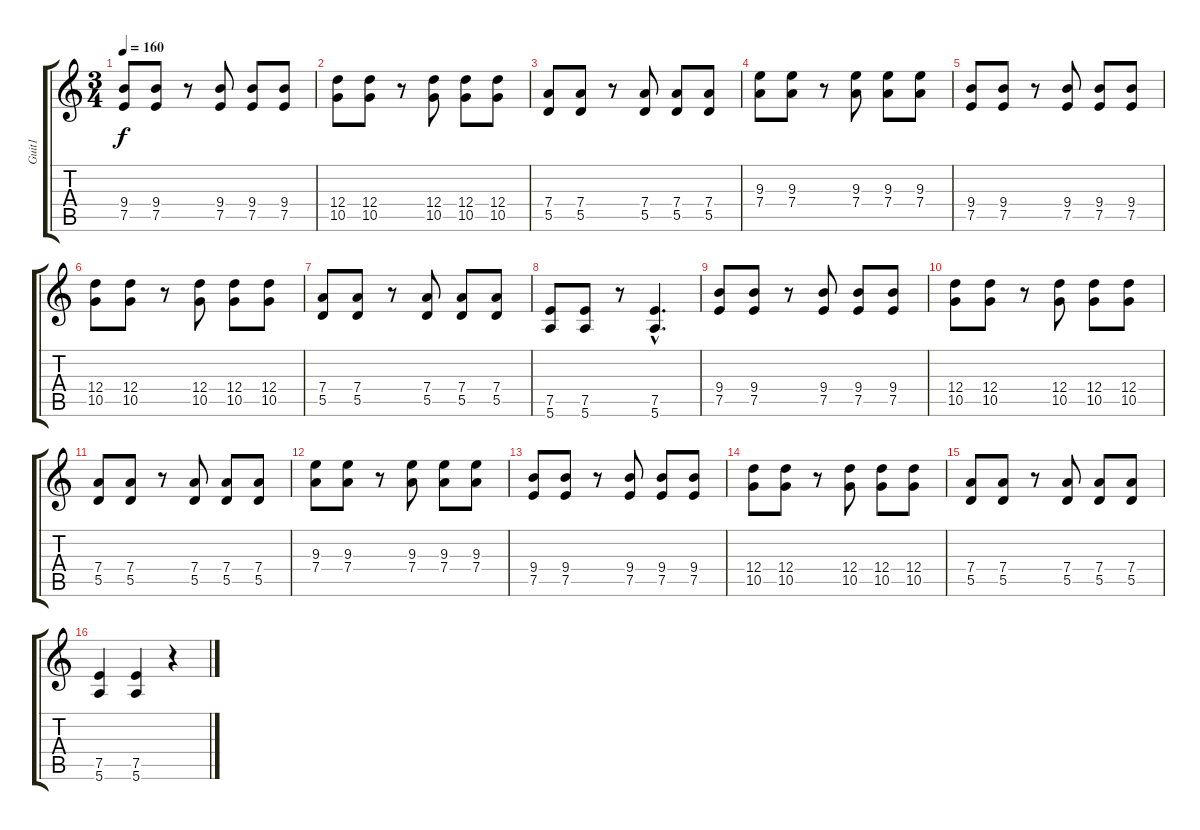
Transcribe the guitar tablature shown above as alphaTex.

\track ("Guit1" "Guit1") {instrument electricguitarclean}
\staff {score tabs}
\tuning (E4 B3 G3 D3 A2 E2) {hide}
\ts (3 4)
\tempo 160
\clef g2
\ks c
(9.4 7.5).8{dy f volume 11 instrument overdrivenguitar} (9.4 7.5).8 r.8 (9.4 7.5).8 (9.4 7.5).8 (9.4 7.5).8 |
(12.4 10.5).8 (12.4 10.5).8 r.8 (12.4 10.5).8 (12.4 10.5).8 (12.4 10.5).8 |
(7.4 5.5).8 (7.4 5.5).8 r.8 (7.4 5.5).8 (7.4 5.5).8 (7.4 5.5).8 |
(9.3 7.4).8 (9.3 7.4).8 r.8 (9.3 7.4).8 (9.3 7.4).8 (9.3 7.4).8 |
(9.4 7.5).8 (9.4 7.5).8 r.8 (9.4 7.5).8 (9.4 7.5).8 (9.4 7.5).8 |
(12.4 10.5).8 (12.4 10.5).8 r.8 (12.4 10.5).8 (12.4 10.5).8 (12.4 10.5).8 |
(7.4 5.5).8 (7.4 5.5).8 r.8 (7.4 5.5).8 (7.4 5.5).8 (7.4 5.5).8 |
(7.5 5.6).8 (7.5 5.6).8 r.8 (7.5{hac} 5.6{hac}).4{d} |
(9.4 7.5).8{volume 11 instrument overdrivenguitar} (9.4 7.5).8 r.8 (9.4 7.5).8 (9.4 7.5).8 (9.4 7.5).8 |
(12.4 10.5).8 (12.4 10.5).8 r.8 (12.4 10.5).8 (12.4 10.5).8 (12.4 10.5).8 |
(7.4 5.5).8 (7.4 5.5).8 r.8 (7.4 5.5).8 (7.4 5.5).8 (7.4 5.5).8 |
(9.3 7.4).8 (9.3 7.4).8 r.8 (9.3 7.4).8 (9.3 7.4).8 (9.3 7.4).8 |
(9.4 7.5).8 (9.4 7.5).8 r.8 (9.4 7.5).8 (9.4 7.5).8 (9.4 7.5).8 |
(12.4 10.5).8 (12.4 10.5).8 r.8 (12.4 10.5).8 (12.4 10.5).8 (12.4 10.5).8 |
(7.4 5.5).8 (7.4 5.5).8 r.8 (7.4 5.5).8 (7.4 5.5).8 (7.4 5.5).8 |
(7.5 5.6).4 (7.5 5.6).4 r.4
